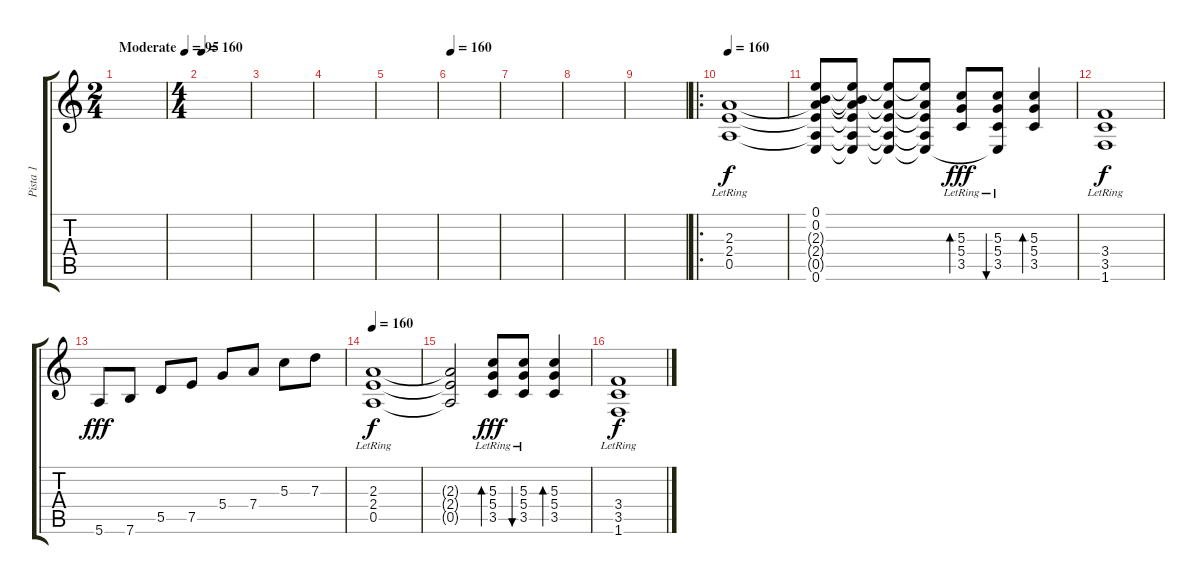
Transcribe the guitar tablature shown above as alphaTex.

\track ("Pista 1" "Pista 1") {instrument distortionguitar}
\staff {score tabs}
\tuning (E4 B3 G3 D3 A2 E2) {hide}
\ts (2 4)
\tempo (95 "Moderate")
\tempo 75
\tempo (95 "Moderate")
\clef g2
\ks c
|
\ts (4 4)
\tempo 160
|
|
|
|
\tempo 160
|
|
|
|
\ro
\tempo 120
\tempo 160
(2.3{lr} 2.4{lr} 0.5{lr}).1 |
(0.1 0.2 2.3{t} 2.4{t} 0.5{t} 0.6).8 (0.1{t} 0.2{t} 2.3{t} 2.4{t} 0.5{t} 0.6{t}).8 (0.1{t} 2.3{t} 2.4{t} 0.5{t} 0.6{t}).8 (0.1{t} 2.3{t} 2.4{t} 0.5{t} 0.6{t}).8 (5.3{lr} 5.4{lr} 3.5{lr}).8{bd 60 dy fff} (5.3{lr} 5.4{lr} 3.5{lr} 0.6{t}).8{bu 60} (5.3 5.4 3.5).4{bd 60} |
(3.4{lr} 3.5{lr} 1.6{lr}).1{dy f} |
5.6.8{dy fff} 7.6.8 5.5.8 7.5.8 5.4.8 7.4.8 5.3.8 7.3.8 |
\tempo 120
\tempo 160
(2.3{lr} 2.4{lr} 0.5{lr}).1{dy f} |
(2.3{t} 2.4{t} 0.5{t}).2 (5.3{lr} 5.4{lr} 3.5{lr}).8{bd 60 dy fff} (5.3{lr} 5.4{lr} 3.5{lr}).8{bu 60} (5.3 5.4 3.5).4{bd 60} |
(3.4{lr} 3.5{lr} 1.6{lr}).1{dy f}
